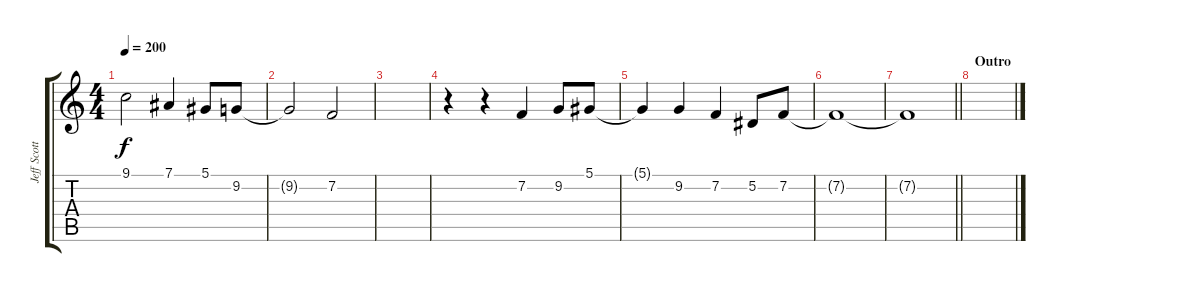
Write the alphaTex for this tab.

\track ("Jeff Scott Soto" "Jeff Scott") {instrument lead2sawtooth}
\staff {score tabs}
\tuning (Eb4 Bb3 Gb3 Db3 Ab2 Eb2) {hide}
\ts (4 4)
\tempo 200
\clef g2
\ks c
9.1.2{dy f} 7.1.4 5.1.8 9.2.8 |
9.2{t}.2 7.2.2 |
|
r.4 r.4 7.2.4 9.2.8 5.1.8 |
5.1{t}.4 9.2.4 7.2.4 5.2.8 7.2.8 |
7.2{t}.1 |
\barLineRight lightlight
7.2{t}.1 |
\section ("" "Outro")
